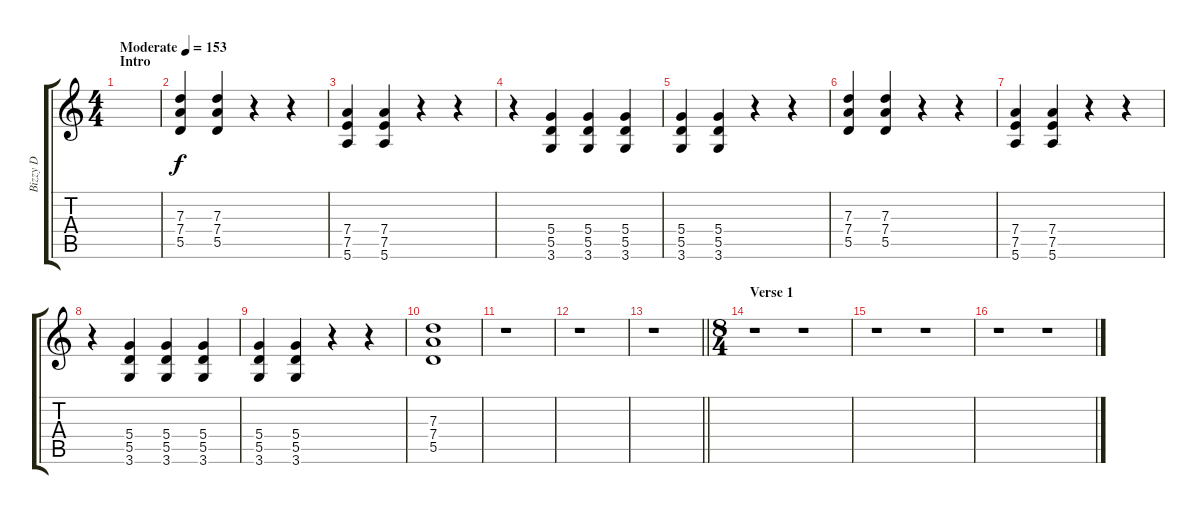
\track ("Bizzy D" "Bizzy D") {instrument distortionguitar}
\staff {score tabs}
\tuning (E4 B3 G3 D3 A2 E2) {hide}
\ts (4 4)
\section ("" "Intro")
\tempo (153 "Moderate")
\clef g2
\ks c
|
(7.3 7.4 5.5).4 (7.3 7.4 5.5).4 r.4 r.4 |
(7.4 7.5 5.6).4 (7.4 7.5 5.6).4 r.4 r.4 |
r.4 (5.4 5.5 3.6).4 (5.4 5.5 3.6).4 (5.4 5.5 3.6).4 |
(5.4 5.5 3.6).4 (5.4 5.5 3.6).4 r.4 r.4 |
(7.3 7.4 5.5).4 (7.3 7.4 5.5).4 r.4 r.4 |
(7.4 7.5 5.6).4 (7.4 7.5 5.6).4 r.4 r.4 |
r.4 (5.4 5.5 3.6).4 (5.4 5.5 3.6).4 (5.4 5.5 3.6).4 |
(5.4 5.5 3.6).4 (5.4 5.5 3.6).4 r.4 r.4 |
(7.3 7.4 5.5).1 |
r.1 |
r.1 |
\barLineRight lightlight
r.1 |
\ts (8 4)
\section ("" "Verse 1")
r.1 r.1 |
r.1 r.1 |
r.1 r.1
